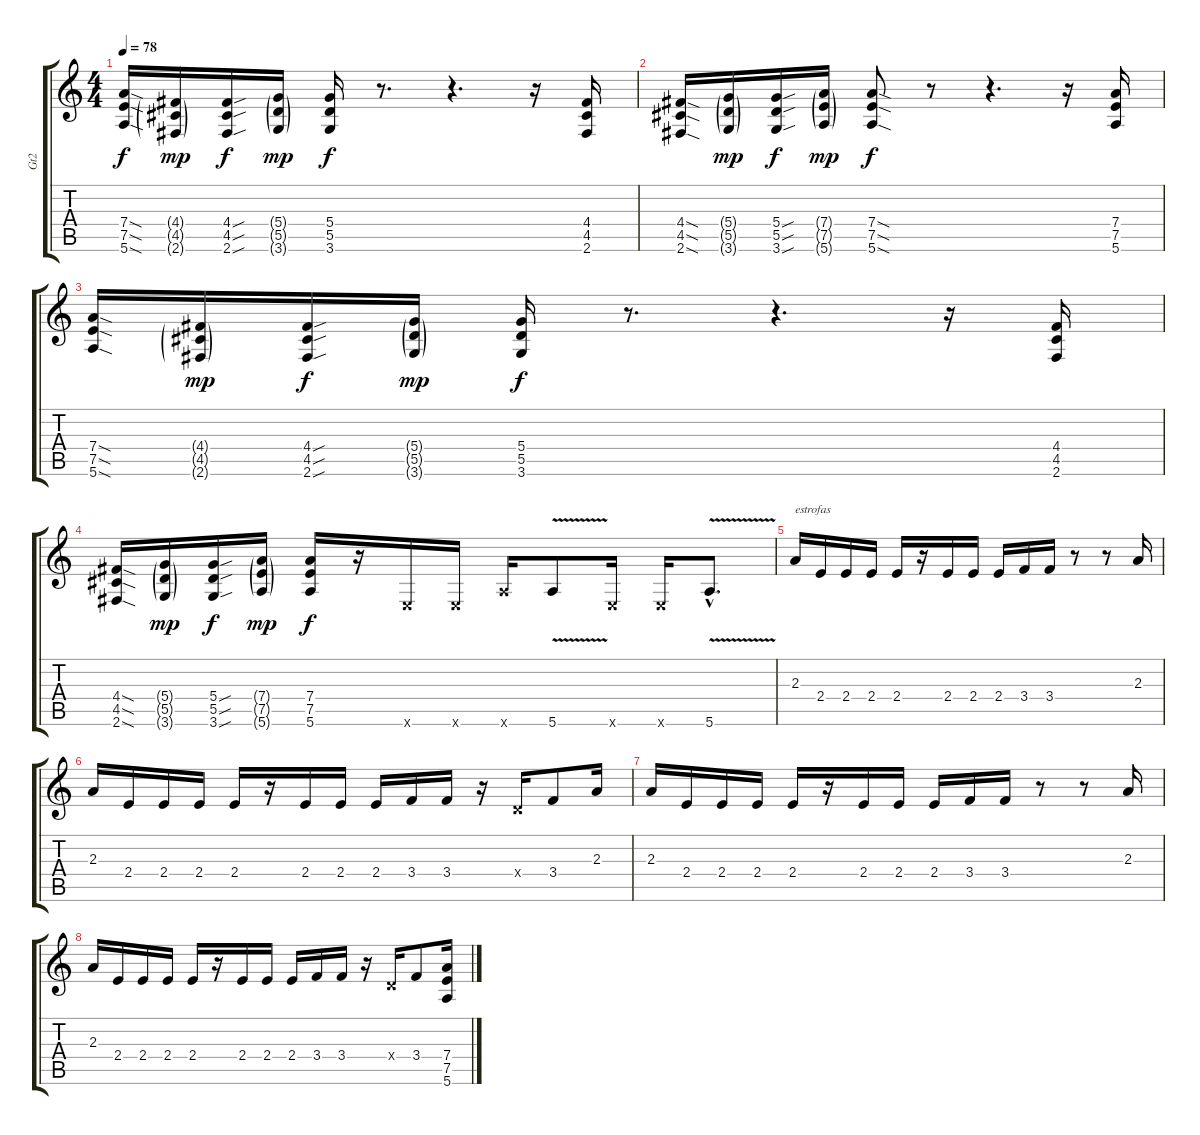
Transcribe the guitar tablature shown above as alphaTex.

\track ("Gt2" "Gt2") {instrument overdrivenguitar}
\staff {score tabs}
\tuning (E4 B3 G3 D3 A2 E2) {hide}
\ts (4 4)
\tempo 78
\clef g2
\ks c
(7.4{sod} 7.5{sod} 5.6{sod}).16{dy f} (4.4{g} 4.5{g} 2.6{g}).16{dy mp} (4.4{sou} 4.5{sou} 2.6{sou}).16{dy f} (5.4{g} 5.5{g} 3.6{g}).16{dy mp} (5.4 5.5 3.6).16{dy f} r.8{d} r.4{d} r.16 (4.4 4.5 2.6).16 |
(4.4{sod} 4.5{sod} 2.6{sod}).16 (5.4{g} 5.5{g} 3.6{g}).16{dy mp} (5.4{sou} 5.5{sou} 3.6{sou}).16{dy f} (7.4{g} 7.5{g} 5.6{g}).16{dy mp} (7.4{sod} 7.5{sod} 5.6{sod}).8{dy f} r.8 r.4{d} r.16 (7.4 7.5 5.6).16 |
(7.4{sod} 7.5{sod} 5.6{sod}).16 (4.4{g} 4.5{g} 2.6{g}).16{dy mp} (4.4{sou} 4.5{sou} 2.6{sou}).16{dy f} (5.4{g} 5.5{g} 3.6{g}).16{dy mp} (5.4 5.5 3.6).16{dy f} r.8{d} r.4{d} r.16 (4.4 4.5 2.6).16 |
(4.4{sod} 4.5{sod} 2.6{sod}).16 (5.4{g} 5.5{g} 3.6{g}).16{dy mp} (5.4{sou} 5.5{sou} 3.6{sou}).16{dy f} (7.4{g} 7.5{g} 5.6{g}).16{dy mp} (7.4 7.5 5.6).16{dy f} r.16 0.6{x}.16 0.6{x}.16 5.6{x}.16 5.6{v}.8 0.6{x}.16 0.6{x}.16 5.6{v hac}.8{d} |
2.3.16{txt "estrofas"} 2.4.16 2.4.16 2.4.16 2.4.16 r.16 2.4.16 2.4.16 2.4.16 3.4.16 3.4.16 r.8 r.8 2.3.16 |
2.3.16 2.4.16 2.4.16 2.4.16 2.4.16 r.16 2.4.16 2.4.16 2.4.16 3.4.16 3.4.16 r.16 0.4{x}.16 3.4.8 2.3.16 |
2.3.16 2.4.16 2.4.16 2.4.16 2.4.16 r.16 2.4.16 2.4.16 2.4.16 3.4.16 3.4.16 r.8 r.8 2.3.16 |
2.3.16 2.4.16 2.4.16 2.4.16 2.4.16 r.16 2.4.16 2.4.16 2.4.16 3.4.16 3.4.16 r.16 0.4{x}.16 3.4.8 (7.4 7.5 5.6).16
